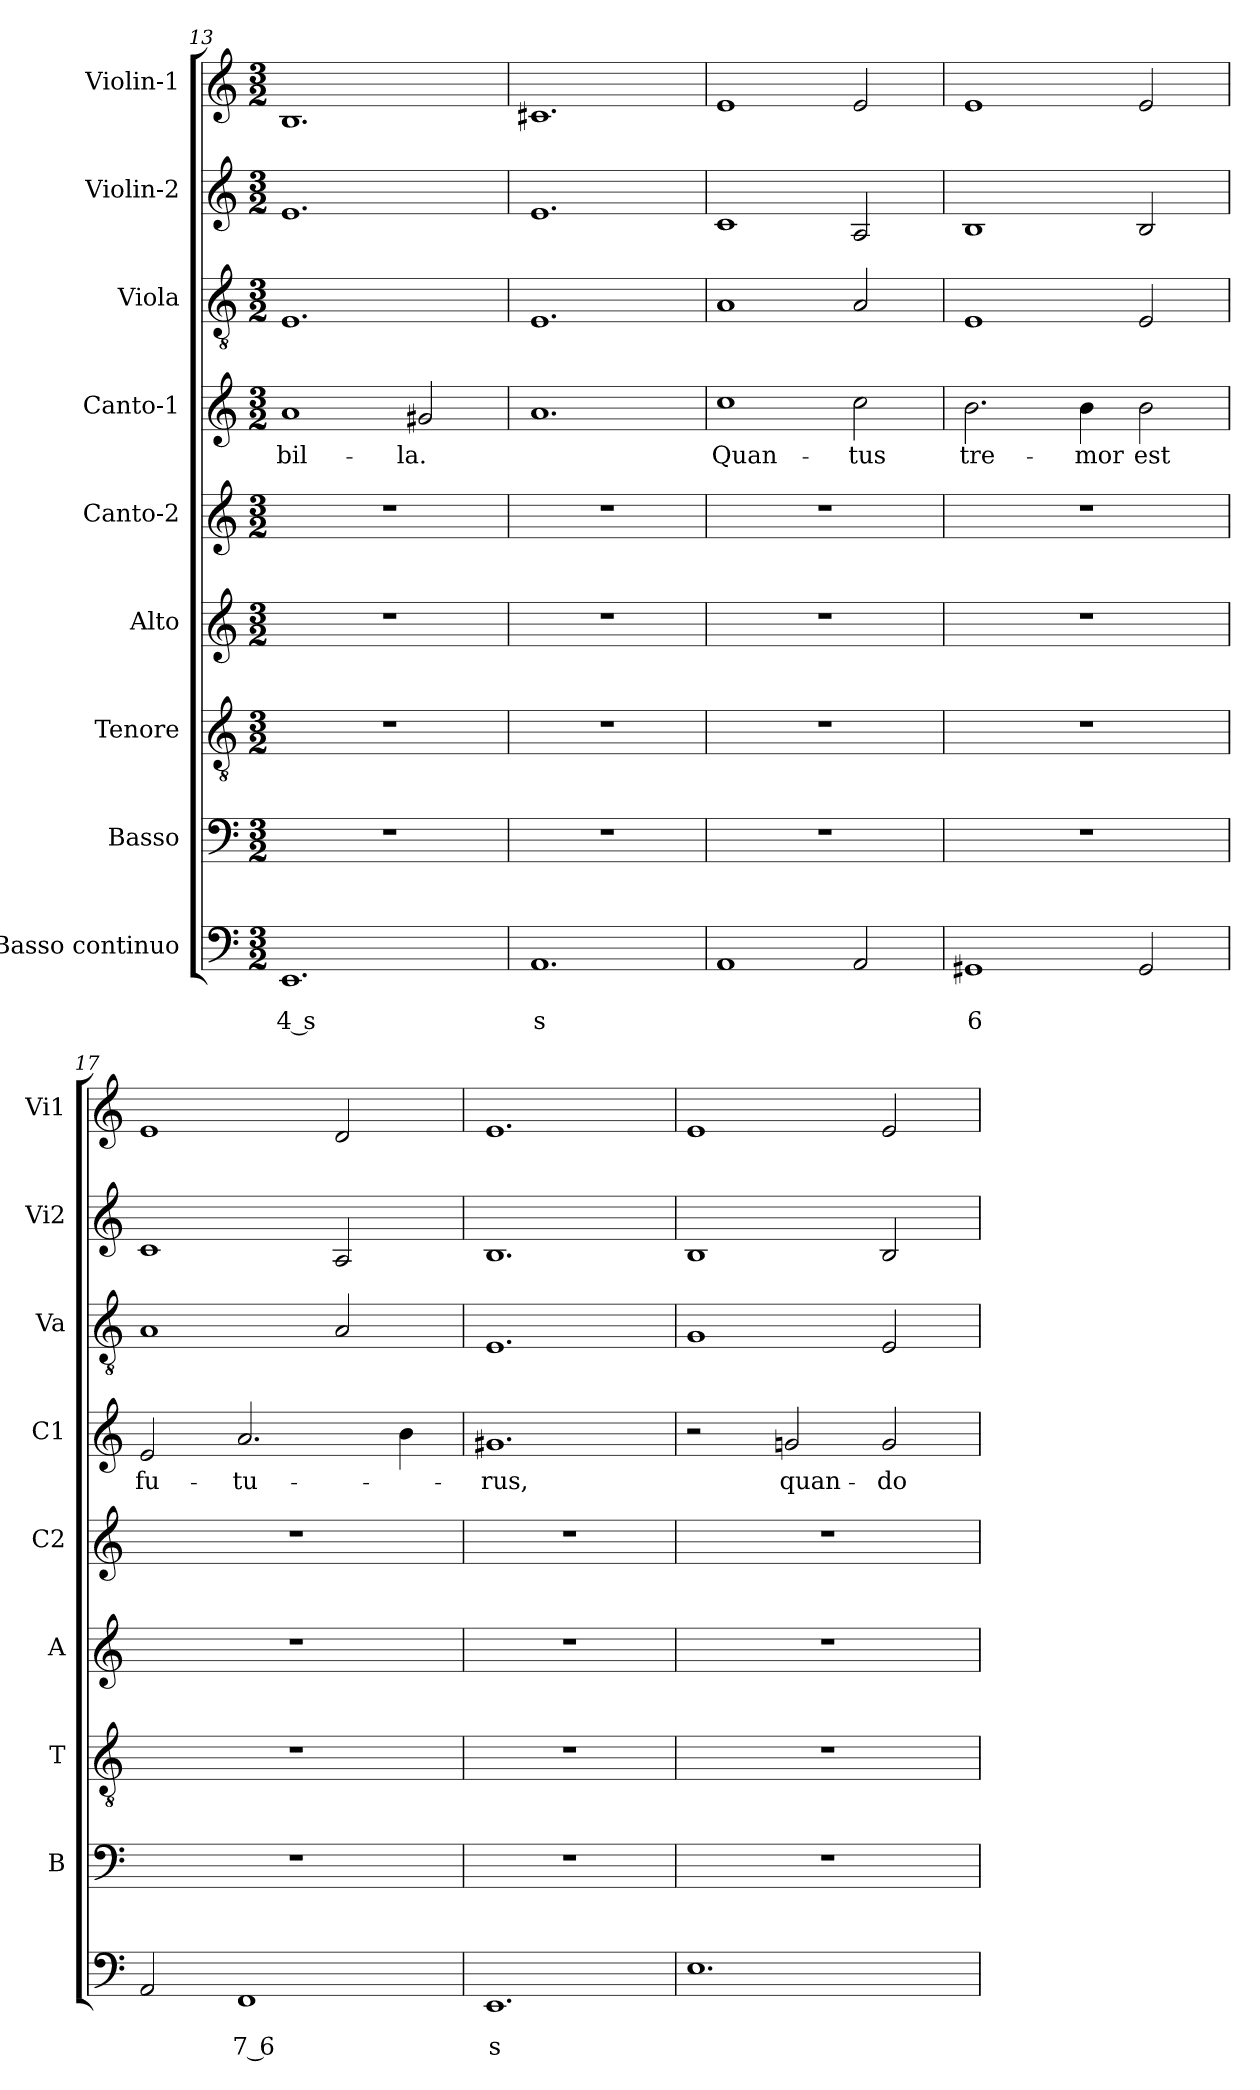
**kern	**text	**text	**kern	**kern	**kern	**kern	**kern	**text	**kern	**kern	**kern
*part9	*part9	*part9	*part8	*part7	*part6	*part5	*part4	*part4	*part3	*part2	*part1
*staff9	*staff9	*staff9	*staff8	*staff7	*staff6	*staff5	*staff4	*staff4	*staff3	*staff2	*staff1
*I"Basso continuo	*	*	*I"Basso	*I"Tenore	*I"Alto	*I"Canto-2	*I"Canto-1	*	*I"Viola	*I"Violin-2	*I"Violin-1
*	*	*	*I'B	*I'T	*I'A	*I'C2	*I'C1	*	*I'Va	*I'Vi2	*I'Vi1
!!LO:LB:g=z
*clefF4	*	*	*clefF4	*clefGv2	*clefG2	*clefG2	*clefG2	*	*clefGv2	*clefG2	*clefG2
*k[]	*	*	*k[]	*k[]	*k[]	*k[]	*k[]	*	*k[]	*k[]	*k[]
*C:	*	*	*C:	*C:	*C:	*C:	*C:	*	*C:	*C:	*C:
*M3/2	*	*	*M3/2	*M3/2	*M3/2	*M3/2	*M3/2	*	*M3/2	*M3/2	*M3/2
=13	=13	=13	=13	=13	=13	=13	=13	=13	=13	=13	=13
!	!	!LO:LY:b	!	!	!	!	!	!	!	!	!
!	!	!	!	!	!	!	!	!LO:LY:b	!	!	!
1.EE	.	4 s	1.r	1.r	1.r	1.r	1a	-bil-	1.E	1.e	1.B
!	!	!	!	!	!	!	!	!LO:LY:b	!	!	!
.	.	.	.	.	.	.	2g#X/	-la.	.	.	.
=14	=14	=14	=14	=14	=14	=14	=14	=14	=14	=14	=14
!	!	!LO:LY:b	!	!	!	!	!	!	!	!	!
1.AA	.	s	1.r	1.r	1.r	1.r	1.a	.	1.E	1.e	1.c#X
=15	=15	=15	=15	=15	=15	=15	=15	=15	=15	=15	=15
!	!	!	!	!	!	!	!	!LO:LY:b	!	!	!
1AA	.	.	1.r	1.r	1.r	1.r	1cc	Quan-	1A	1c	1e
!	!	!	!	!	!	!	!	!LO:LY:b	!	!	!
2AA/	.	.	.	.	.	.	2cc\	-tus	2A/	2A/	2e/
=16	=16	=16	=16	=16	=16	=16	=16	=16	=16	=16	=16
!	!	!LO:LY:b	!	!	!	!	!	!	!	!	!
!	!	!	!	!	!	!	!	!LO:LY:b	!	!	!
1GG#X	.	6	1.r	1.r	1.r	1.r	2.b\	tre-	1E	1B	1e
!	!	!	!	!	!	!	!	!LO:LY:b	!	!	!
.	.	.	.	.	.	.	4b\	-mor	.	.	.
!	!	!	!	!	!	!	!	!LO:LY:b	!	!	!
2GG#/	.	.	.	.	.	.	2b\	est	2E/	2B/	2e/
=17	=17	=17	=17	=17	=17	=17	=17	=17	=17	=17	=17
!	!	!	!	!	!	!	!	!LO:LY:b	!	!	!
2AA/	.	.	1.r	1.r	1.r	1.r	2e/	fu-	1A	1c	1e
!	!	!LO:LY:b	!	!	!	!	!	!	!	!	!
!	!	!	!	!	!	!	!	!LO:LY:b	!	!	!
1FF	.	7 6	.	.	.	.	2.a/	-tu-	.	.	.
.	.	.	.	.	.	.	.	.	2A/	2A/	2d/
.	.	.	.	.	.	.	4b\	.	.	.	.
=18	=18	=18	=18	=18	=18	=18	=18	=18	=18	=18	=18
!	!	!LO:LY:b	!	!	!	!	!	!	!	!	!
!	!	!	!	!	!	!	!	!LO:LY:b	!	!	!
1.EE	.	s	1.r	1.r	1.r	1.r	1.g#X	-rus,	1.E	1.B	1.e
=19	=19	=19	=19	=19	=19	=19	=19	=19	=19	=19	=19
1.E	.	.	1.r	1.r	1.r	1.r	2r	.	1G	1B	1e
!	!	!	!	!	!	!	!	!LO:LY:b	!	!	!
.	.	.	.	.	.	.	2gn/	quan-	.	.	.
!	!	!	!	!	!	!	!	!LO:LY:b	!	!	!
.	.	.	.	.	.	.	2g/	-do	2E/	2B/	2e/
=	=	=	=	=	=	=	=	=	=	=	=
*-	*-	*-	*-	*-	*-	*-	*-	*-	*-	*-	*-
